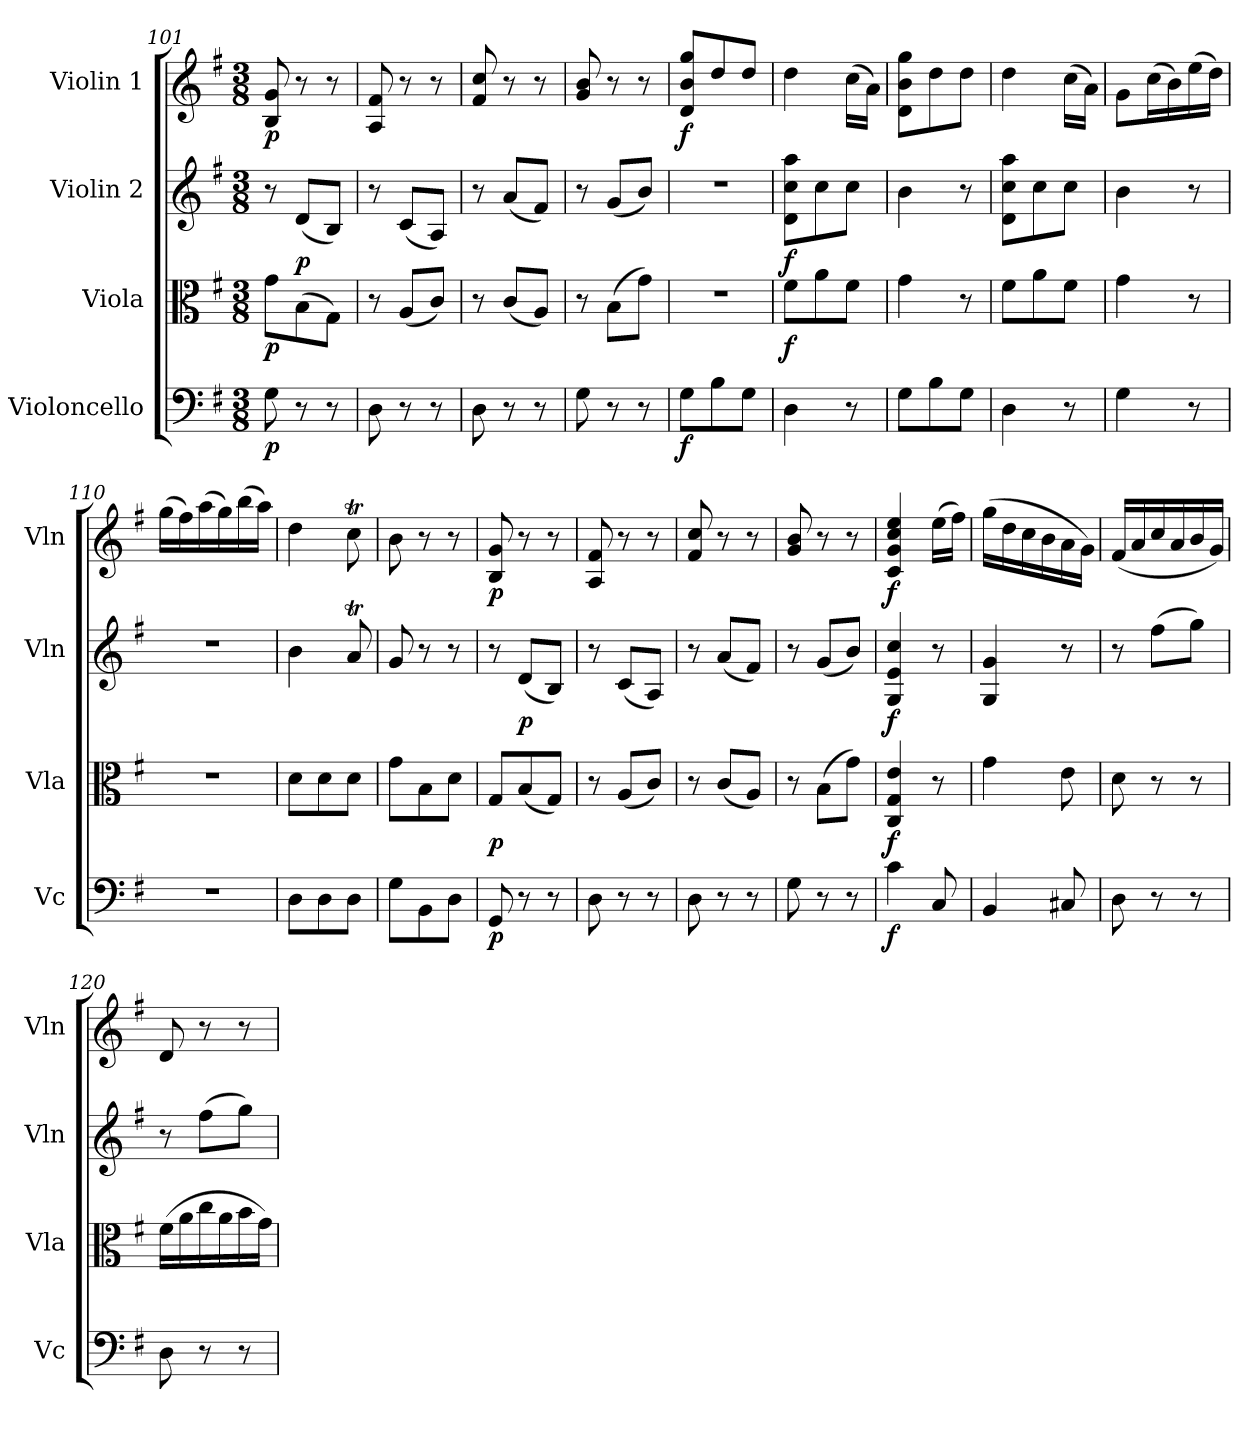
**kern	**dynam	**kern	**dynam	**kern	**dynam	**kern	**dynam
*part4	*part4	*part3	*part3	*part2	*part2	*part1	*part1
*staff4	*staff4	*staff3	*staff3	*staff2	*staff2	*staff1	*staff1
*I"Violoncello	*	*I"Viola	*	*I"Violin 2	*	*I"Violin 1	*
*I'Vc	*	*I'Vla	*	*I'Vln	*	*I'Vln	*
!!LO:LB:g=z
*clefF4	*	*clefC3	*	*clefG2	*	*clefG2	*
*k[f#]	*	*k[f#]	*	*k[f#]	*	*k[f#]	*
*M3/8	*	*M3/8	*	*M3/8	*	*M3/8	*
=101	=101	=101	=101	=101	=101	=101	=101
!	!LO:DY:b	!	!LO:DY:b	!	!	!	!LO:DY:b
8G\	p	8g\L	p	8r	.	8B/ 8g/	p
!	!	!	!	!	!LO:DY:b	!	!
8r	.	(8B\	.	(8d/L	p	8r	.
8r	.	8G\J)	.	8B/J)	.	8r	.
=102	=102	=102	=102	=102	=102	=102	=102
8D\	.	8r	.	8r	.	8A/ 8f#/	.
8r	.	(8A/L	.	(8c/L	.	8r	.
8r	.	8c/J)	.	8A/J)	.	8r	.
=103	=103	=103	=103	=103	=103	=103	=103
8D\	.	8r	.	8r	.	8f#/ 8cc/	.
8r	.	(8c/L	.	(8a/L	.	8r	.
8r	.	8A/J)	.	8f#/J)	.	8r	.
=104	=104	=104	=104	=104	=104	=104	=104
8G\	.	8r	.	8r	.	8g/ 8b/	.
8r	.	(8B\L	.	(8g/L	.	8r	.
8r	.	8g\J)	.	8b/J)	.	8r	.
=105	=105	=105	=105	=105	=105	=105	=105
!	!LO:DY:b	!	!	!	!	!	!LO:DY:b
8G\L	f	4.r	.	4.r	.	8d/ 8b/ 8gg/L	f
8B\	.	.	.	.	.	8dd/	.
8G\J	.	.	.	.	.	8dd/J	.
=106	=106	=106	=106	=106	=106	=106	=106
!	!	!	!LO:DY:b	!	!LO:DY:b	!	!
4D\	.	8f#\L	f	8d\ 8cc\ 8aa\L	f	4dd\	.
.	.	8a\	.	8cc\	.	.	.
8r	.	8f#\J	.	8cc\J	.	(16cc\LL	.
.	.	.	.	.	.	16a\JJ)	.
=107	=107	=107	=107	=107	=107	=107	=107
8G\L	.	4g\	.	4b\	.	8d\ 8b\ 8gg\L	.
8B\	.	.	.	.	.	8dd\	.
8G\J	.	8r	.	8r	.	8dd\J	.
!!LO:LB:g=z
=108	=108	=108	=108	=108	=108	=108	=108
4D\	.	8f#\L	.	8d\ 8cc\ 8aa\L	.	4dd\	.
.	.	8a\	.	8cc\	.	.	.
8r	.	8f#\J	.	8cc\J	.	(16cc\LL	.
.	.	.	.	.	.	16a\JJ)	.
=109	=109	=109	=109	=109	=109	=109	=109
4G\	.	4g\	.	4b\	.	8g\L	.
.	.	.	.	.	.	(16cc\L	.
.	.	.	.	.	.	16b\)	.
8r	.	8r	.	8r	.	(16ee\	.
.	.	.	.	.	.	16dd\JJ)	.
=110	=110	=110	=110	=110	=110	=110	=110
4.r	.	4.r	.	4.r	.	(16gg\LL	.
.	.	.	.	.	.	16ff#\)	.
.	.	.	.	.	.	(16aa\	.
.	.	.	.	.	.	16gg\)	.
.	.	.	.	.	.	(16bb\	.
.	.	.	.	.	.	16aa\JJ)	.
=111	=111	=111	=111	=111	=111	=111	=111
8D\L	.	8d\L	.	4b\	.	4dd\	.
8D\	.	8d\	.	.	.	.	.
8D\J	.	8d\J	.	8aT/	.	8ccT\	.
=112	=112	=112	=112	=112	=112	=112	=112
8G\L	.	8g\L	.	8g/	.	8b\	.
8BB\	.	8B\	.	8r	.	8r	.
8D\J	.	8d\J	.	8r	.	8r	.
=113	=113	=113	=113	=113	=113	=113	=113
!	!LO:DY:b	!	!LO:DY:b	!	!	!	!LO:DY:b
8GG/	p	8G/L	p	8r	.	8B/ 8g/	p
!	!	!	!	!	!LO:DY:b	!	!
8r	.	(8B/	.	(8d/L	p	8r	.
8r	.	8G/J)	.	8B/J)	.	8r	.
!!LO:LB:g=z
=114	=114	=114	=114	=114	=114	=114	=114
8D\	.	8r	.	8r	.	8A/ 8f#/	.
8r	.	(8A/L	.	(8c/L	.	8r	.
8r	.	8c/J)	.	8A/J)	.	8r	.
=115	=115	=115	=115	=115	=115	=115	=115
8D\	.	8r	.	8r	.	8f#/ 8cc/	.
8r	.	(8c/L	.	(8a/L	.	8r	.
8r	.	8A/J)	.	8f#/J)	.	8r	.
=116	=116	=116	=116	=116	=116	=116	=116
8G\	.	8r	.	8r	.	8g/ 8b/	.
8r	.	(8B\L	.	(8g/L	.	8r	.
8r	.	8g\J)	.	8b/J)	.	8r	.
=117	=117	=117	=117	=117	=117	=117	=117
!	!LO:DY:b	!	!LO:DY:b	!	!LO:DY:b	!	!LO:DY:b
4c\	f	4C/ 4G/ 4e/	f	4G/ 4e/ 4cc/	f	4c/ 4g/ 4cc/ 4ee/	f
8C/	.	8r	.	8r	.	(16ee\LL	.
.	.	.	.	.	.	16ff#\JJ)	.
=118	=118	=118	=118	=118	=118	=118	=118
4BB/	.	4g\	.	4G/ 4g/	.	(16gg\LL	.
.	.	.	.	.	.	16dd\	.
.	.	.	.	.	.	16cc\	.
.	.	.	.	.	.	16b\	.
8C#X/	.	8e\	.	8r	.	16a\	.
.	.	.	.	.	.	16g\JJ)	.
=119	=119	=119	=119	=119	=119	=119	=119
8D\	.	8d\	.	8r	.	(16f#/LL	.
.	.	.	.	.	.	16a/	.
8r	.	8r	.	(8ff#\L	.	16cc/	.
.	.	.	.	.	.	16a/	.
8r	.	8r	.	8gg\J)	.	16b/	.
.	.	.	.	.	.	16g/JJ)	.
!!LO:LB:g=z
=120	=120	=120	=120	=120	=120	=120	=120
8D\	.	(16f#\LL	.	8r	.	8d/	.
.	.	16a\	.	.	.	.	.
8r	.	16cc\	.	(8ff#\L	.	8r	.
.	.	16a\	.	.	.	.	.
8r	.	16b\	.	8gg\J)	.	8r	.
.	.	16g\JJ)	.	.	.	.	.
=	=	=	=	=	=	=	=
*-	*-	*-	*-	*-	*-	*-	*-
